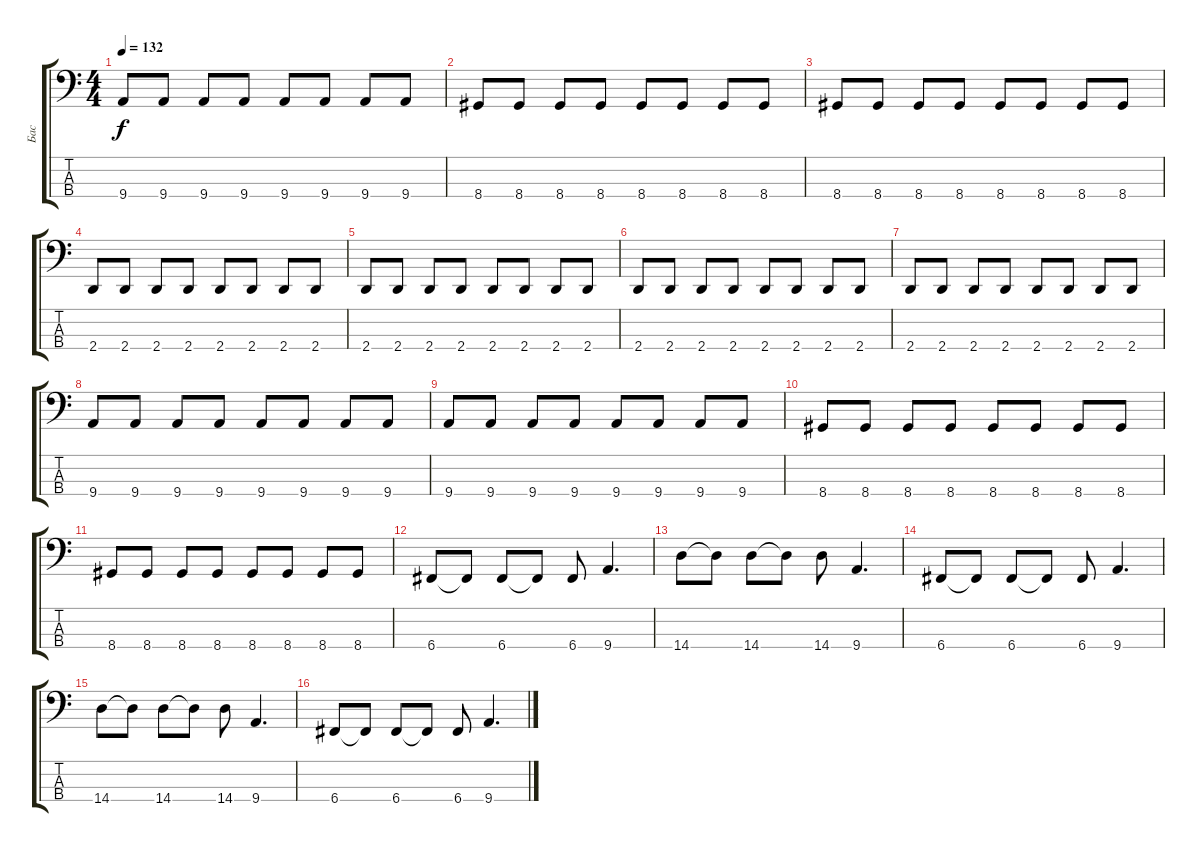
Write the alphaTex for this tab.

\track ("Бас" "Бас") {instrument electricbassfinger}
\staff {score tabs}
\tuning (G2 D2 A1 C1) {hide}
\ts (4 4)
\tempo 132
\clef f4
\ks c
9.4.8{dy f} 9.4.8 9.4.8 9.4.8 9.4.8 9.4.8 9.4.8 9.4.8 |
8.4.8 8.4.8 8.4.8 8.4.8 8.4.8 8.4.8 8.4.8 8.4.8 |
8.4.8 8.4.8 8.4.8 8.4.8 8.4.8 8.4.8 8.4.8 8.4.8 |
2.4.8 2.4.8 2.4.8 2.4.8 2.4.8 2.4.8 2.4.8 2.4.8 |
2.4.8 2.4.8 2.4.8 2.4.8 2.4.8 2.4.8 2.4.8 2.4.8 |
2.4.8 2.4.8 2.4.8 2.4.8 2.4.8 2.4.8 2.4.8 2.4.8 |
2.4.8 2.4.8 2.4.8 2.4.8 2.4.8 2.4.8 2.4.8 2.4.8 |
9.4.8 9.4.8 9.4.8 9.4.8 9.4.8 9.4.8 9.4.8 9.4.8 |
9.4.8 9.4.8 9.4.8 9.4.8 9.4.8 9.4.8 9.4.8 9.4.8 |
8.4.8 8.4.8 8.4.8 8.4.8 8.4.8 8.4.8 8.4.8 8.4.8 |
8.4.8 8.4.8 8.4.8 8.4.8 8.4.8 8.4.8 8.4.8 8.4.8 |
6.4.8 6.4{t}.8 6.4.8 6.4{t}.8 6.4.8 9.4.4{d} |
14.4.8 14.4{t}.8 14.4.8 14.4{t}.8 14.4.8 9.4.4{d} |
6.4.8 6.4{t}.8 6.4.8 6.4{t}.8 6.4.8 9.4.4{d} |
14.4.8 14.4{t}.8 14.4.8 14.4{t}.8 14.4.8 9.4.4{d} |
6.4.8 6.4{t}.8 6.4.8 6.4{t}.8 6.4.8 9.4.4{d}
